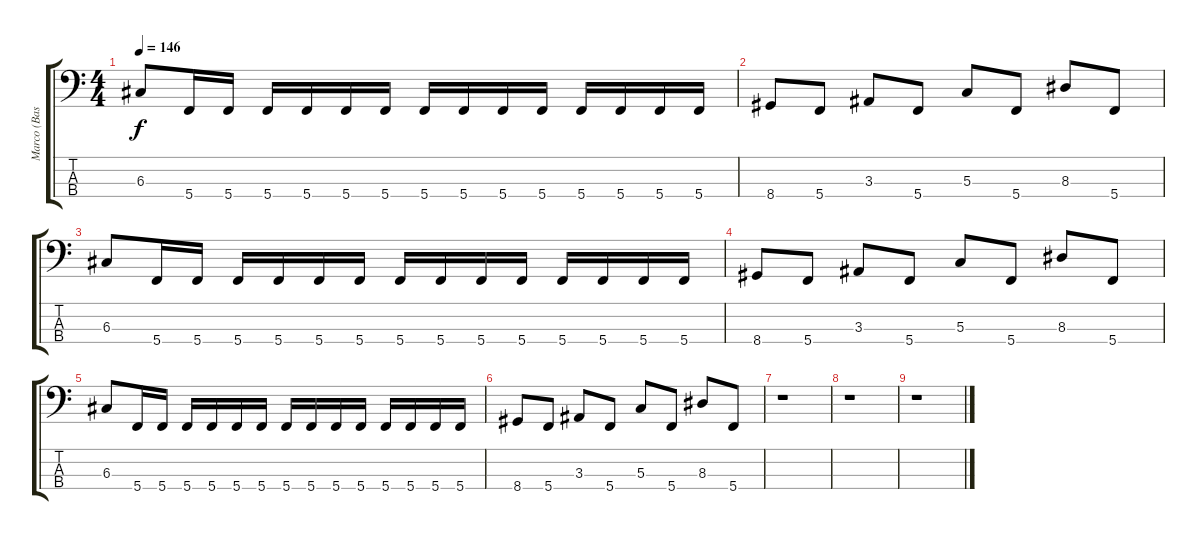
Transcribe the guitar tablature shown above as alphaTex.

\track ("Marco (Bass Guitar)" "Marco (Bas") {instrument electricbassfinger}
\staff {score tabs}
\tuning (F2 C2 G1 C1) {hide}
\ts (4 4)
\tempo 146
\clef f4
\ks c
6.3.8{dy f} 5.4.16 5.4.16 5.4.16 5.4.16 5.4.16 5.4.16 5.4.16 5.4.16 5.4.16 5.4.16 5.4.16 5.4.16 5.4.16 5.4.16 |
8.4.8 5.4.8 3.3.8 5.4.8 5.3.8 5.4.8 8.3.8 5.4.8 |
6.3.8 5.4.16 5.4.16 5.4.16 5.4.16 5.4.16 5.4.16 5.4.16 5.4.16 5.4.16 5.4.16 5.4.16 5.4.16 5.4.16 5.4.16 |
8.4.8 5.4.8 3.3.8 5.4.8 5.3.8 5.4.8 8.3.8 5.4.8 |
6.3.8 5.4.16 5.4.16 5.4.16 5.4.16 5.4.16 5.4.16 5.4.16 5.4.16 5.4.16 5.4.16 5.4.16 5.4.16 5.4.16 5.4.16 |
8.4.8 5.4.8 3.3.8 5.4.8 5.3.8 5.4.8 8.3.8 5.4.8 |
r.1 |
r.1 |
r.1
